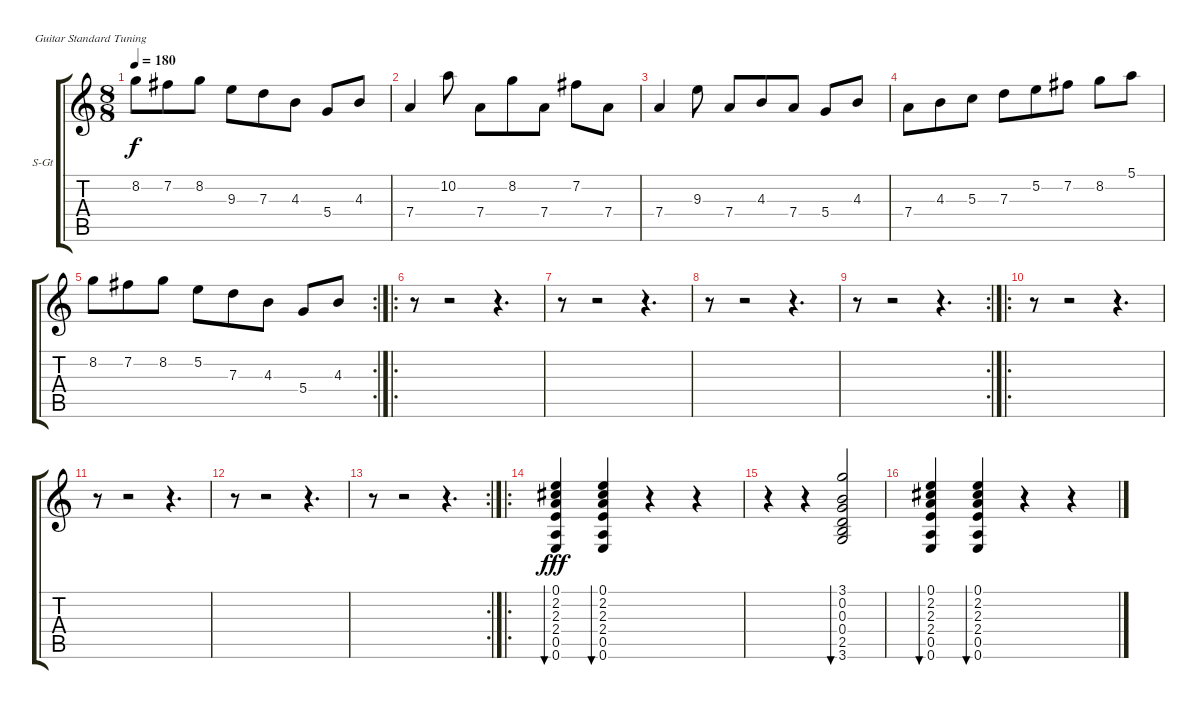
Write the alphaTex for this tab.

\bracketExtendMode groupsimilarinstruments
\firstSystemTrackNameOrientation horizontal
\otherSystemsTrackNameOrientation horizontal
\track ("Pista 5" "S-Gt") {instrument acousticguitarsteel}
\staff {score tabs}
\tuning (E4 B3 G3 D3 A2 E2)
\ts (8 8)
\tempo 180
\clef g2
\ks c
8.2.8{dy f} 7.2.8 8.2.8 9.3.8 7.3.8 4.3.8 5.4.8 4.3.8 |
7.4.4 10.2.8 7.4.8 8.2.8 7.4.8 7.2.8 7.4.8 |
7.4.4 9.3.8 7.4.8 4.3.8 7.4.8 5.4.8 4.3.8 |
7.4.8 4.3.8 5.3.8 7.3.8 5.2.8 7.2.8 8.2.8 5.1.8 |
\rc 2
8.2.8 7.2.8 8.2.8 5.2.8 7.3.8 4.3.8 5.4.8 4.3.8 |
\ro
r.8 r.2 r.4{d} |
r.8 r.2 r.4{d} |
r.8 r.2 r.4{d} |
\rc 2
r.8 r.2 r.4{d} |
\ro
r.8 r.2 r.4{d} |
r.8 r.2 r.4{d} |
r.8 r.2 r.4{d} |
\rc 2
r.8 r.2 r.4{d} |
\ro
(0.1 2.2 2.3 2.4 0.5 0.6).4{bu 30 dy fff} (0.1 2.2 2.3 2.4 0.5 0.6).4{bu 30} r.4 r.4 |
r.4 r.4 (3.1 0.2 0.3 0.4 2.5 3.6).2{bu 30} |
(0.1 2.2 2.3 2.4 0.5 0.6).4{bu 30} (0.1 2.2 2.3 2.4 0.5 0.6).4{bu 30} r.4 r.4
